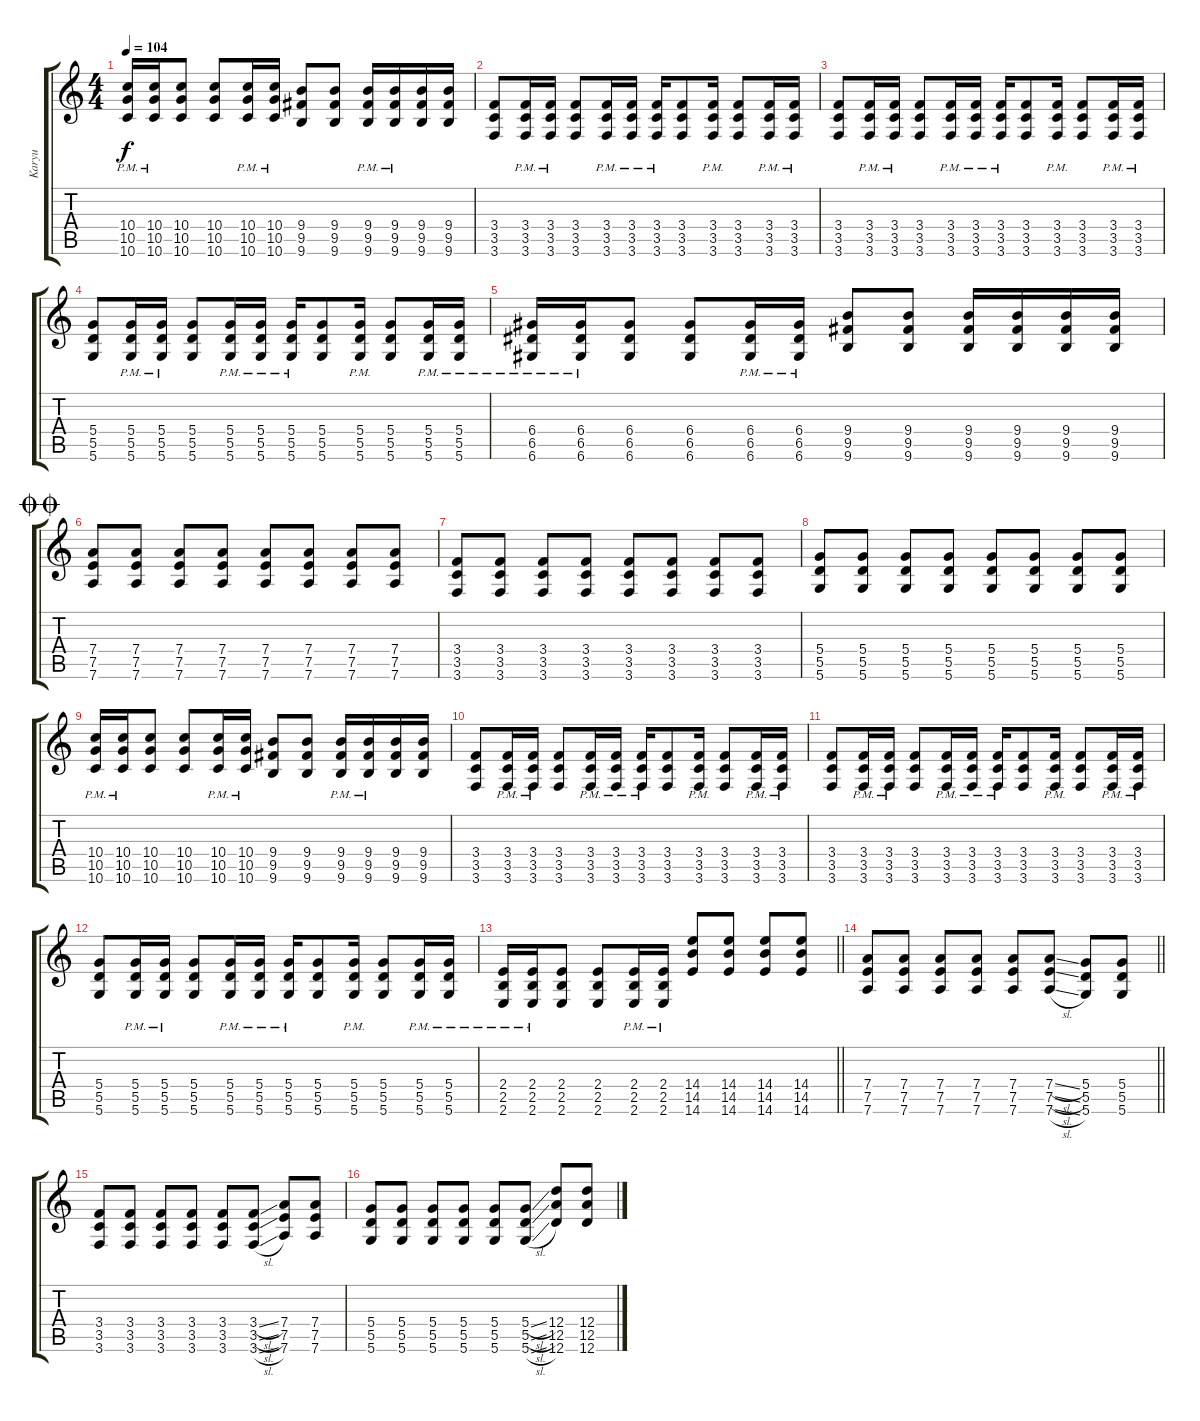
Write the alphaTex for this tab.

\track ("Karyu" "Karyu") {instrument distortionguitar}
\staff {score tabs}
\tuning (E4 B3 G3 D3 A2 D2) {hide}
\ts (4 4)
\tempo 104
\clef g2
\ks c
(10.4{pm} 10.5{pm} 10.6{pm}).16{dy f} (10.4 10.5{pm} 10.6{pm}).16 (10.4 10.5 10.6).8 (10.4 10.5 10.6).8 (10.4{pm} 10.5{pm} 10.6{pm}).16 (10.4{pm} 10.5{pm} 10.6{pm}).16 (9.4 9.5 9.6).8 (9.4 9.5 9.6).8 (9.4{pm} 9.5{pm} 9.6{pm}).16 (9.4{pm} 9.5{pm} 9.6{pm}).16 (9.4 9.5 9.6).16 (9.4 9.5 9.6).16 |
(3.4 3.5 3.6).8 (3.4{pm} 3.5{pm} 3.6{pm}).16 (3.4{pm} 3.5{pm} 3.6{pm}).16 (3.4 3.5 3.6).8 (3.4{pm} 3.5{pm} 3.6{pm}).16 (3.4{pm} 3.5{pm} 3.6{pm}).16 (3.4{pm} 3.5{pm} 3.6{pm}).16 (3.4 3.5 3.6).8 (3.4{pm} 3.5{pm} 3.6{pm}).16 (3.4 3.5 3.6).8 (3.4{pm} 3.5{pm} 3.6{pm}).16 (3.4{pm} 3.5{pm} 3.6{pm}).16 |
(3.4 3.5 3.6).8 (3.4{pm} 3.5{pm} 3.6{pm}).16 (3.4{pm} 3.5{pm} 3.6{pm}).16 (3.4 3.5 3.6).8 (3.4{pm} 3.5{pm} 3.6{pm}).16 (3.4{pm} 3.5{pm} 3.6{pm}).16 (3.4{pm} 3.5{pm} 3.6{pm}).16 (3.4 3.5 3.6).8 (3.4{pm} 3.5{pm} 3.6{pm}).16 (3.4 3.5 3.6).8 (3.4{pm} 3.5{pm} 3.6{pm}).16 (3.4{pm} 3.5{pm} 3.6{pm}).16 |
(5.4 5.5 5.6).8 (5.4{pm} 5.5{pm} 5.6{pm}).16 (5.4{pm} 5.5{pm} 5.6{pm}).16 (5.4 5.5 5.6).8 (5.4{pm} 5.5{pm} 5.6{pm}).16 (5.4{pm} 5.5{pm} 5.6{pm}).16 (5.4{pm} 5.5{pm} 5.6{pm}).16 (5.4 5.5 5.6).8 (5.4{pm} 5.5{pm} 5.6{pm}).16 (5.4 5.5 5.6).8 (5.4{pm} 5.5{pm} 5.6{pm}).16 (5.4{pm} 5.5{pm} 5.6{pm}).16 |
(6.4{pm} 6.5{pm} 6.6{pm}).16 (6.4{pm} 6.5{pm} 6.6{pm}).16 (6.4 6.5 6.6).8 (6.4 6.5 6.6).8 (6.4{pm} 6.5{pm} 6.6{pm}).16 (6.4{pm} 6.5{pm} 6.6{pm}).16 (9.4 9.5 9.6).8 (9.4 9.5 9.6).8 (9.4 9.5 9.6).16 (9.4 9.5 9.6).16 (9.4 9.5 9.6).16 (9.4 9.5 9.6).16 |
\jump doublecoda
(7.4 7.5 7.6).8 (7.4 7.5 7.6).8 (7.4 7.5 7.6).8 (7.4 7.5 7.6).8 (7.4 7.5 7.6).8 (7.4 7.5 7.6).8 (7.4 7.5 7.6).8 (7.4 7.5 7.6).8 |
(3.4 3.5 3.6).8 (3.4 3.5 3.6).8 (3.4 3.5 3.6).8 (3.4 3.5 3.6).8 (3.4 3.5 3.6).8 (3.4 3.5 3.6).8 (3.4 3.5 3.6).8 (3.4 3.5 3.6).8 |
(5.4 5.5 5.6).8 (5.4 5.5 5.6).8 (5.4 5.5 5.6).8 (5.4 5.5 5.6).8 (5.4 5.5 5.6).8 (5.4 5.5 5.6).8 (5.4 5.5 5.6).8 (5.4 5.5 5.6).8 |
(10.4{pm} 10.5{pm} 10.6{pm}).16 (10.4{pm} 10.5{pm} 10.6{pm}).16 (10.4 10.5 10.6).8 (10.4 10.5 10.6).8 (10.4{pm} 10.5{pm} 10.6{pm}).16 (10.4{pm} 10.5{pm} 10.6{pm}).16 (9.4 9.5 9.6).8 (9.4 9.5 9.6).8 (9.4{pm} 9.5{pm} 9.6{pm}).16 (9.4{pm} 9.5{pm} 9.6{pm}).16 (9.4 9.5 9.6).16 (9.4 9.5 9.6).16 |
(3.4 3.5 3.6).8 (3.4{pm} 3.5{pm} 3.6{pm}).16 (3.4{pm} 3.5{pm} 3.6{pm}).16 (3.4 3.5 3.6).8 (3.4{pm} 3.5{pm} 3.6{pm}).16 (3.4{pm} 3.5{pm} 3.6{pm}).16 (3.4{pm} 3.5{pm} 3.6{pm}).16 (3.4 3.5 3.6).8 (3.4{pm} 3.5{pm} 3.6{pm}).16 (3.4 3.5 3.6).8 (3.4{pm} 3.5{pm} 3.6{pm}).16 (3.4{pm} 3.5{pm} 3.6{pm}).16 |
(3.4 3.5 3.6).8 (3.4{pm} 3.5{pm} 3.6{pm}).16 (3.4{pm} 3.5{pm} 3.6{pm}).16 (3.4 3.5 3.6).8 (3.4{pm} 3.5{pm} 3.6{pm}).16 (3.4{pm} 3.5{pm} 3.6{pm}).16 (3.4{pm} 3.5{pm} 3.6{pm}).16 (3.4 3.5 3.6).8 (3.4{pm} 3.5{pm} 3.6{pm}).16 (3.4 3.5 3.6).8 (3.4{pm} 3.5{pm} 3.6{pm}).16 (3.4{pm} 3.5{pm} 3.6{pm}).16 |
(5.4 5.5 5.6).8 (5.4{pm} 5.5{pm} 5.6{pm}).16 (5.4{pm} 5.5{pm} 5.6{pm}).16 (5.4 5.5 5.6).8 (5.4{pm} 5.5{pm} 5.6{pm}).16 (5.4{pm} 5.5{pm} 5.6{pm}).16 (5.4{pm} 5.5{pm} 5.6{pm}).16 (5.4 5.5 5.6).8 (5.4{pm} 5.5{pm} 5.6{pm}).16 (5.4 5.5 5.6).8 (5.4{pm} 5.5{pm} 5.6{pm}).16 (5.4{pm} 5.5{pm} 5.6{pm}).16 |
\barLineRight lightlight
(2.4{pm} 2.5{pm} 2.6{pm}).16 (2.4{pm} 2.5{pm} 2.6{pm}).16 (2.4 2.5 2.6).8 (2.4 2.5 2.6).8 (2.4{pm} 2.5{pm} 2.6{pm}).16 (2.4{pm} 2.5{pm} 2.6{pm}).16 (14.4 14.5 14.6).8 (14.4 14.5 14.6).8 (14.4 14.5 14.6).8 (14.4 14.5 14.6).8 |
\barLineRight lightlight
(7.4 7.5 7.6).8 (7.4 7.5 7.6).8 (7.4 7.5 7.6).8 (7.4 7.5 7.6).8 (7.4 7.5 7.6).8 (7.4{sl} 7.5{sl} 7.6{sl}).8 (5.4 5.5 5.6).8 (5.4 5.5 5.6).8 |
\ks aminor
(3.4 3.5 3.6).8 (3.4 3.5 3.6).8 (3.4 3.5 3.6).8 (3.4 3.5 3.6).8 (3.4 3.5 3.6).8 (3.4{sl} 3.5{sl} 3.6{sl}).8 (7.4 7.5 7.6).8 (7.4 7.5 7.6).8 |
(5.4 5.5 5.6).8 (5.4 5.5 5.6).8 (5.4 5.5 5.6).8 (5.4 5.5 5.6).8 (5.4 5.5 5.6).8 (5.4{sl} 5.5{sl} 5.6{sl}).8 (12.4 12.5 12.6).8 (12.4 12.5 12.6).8
